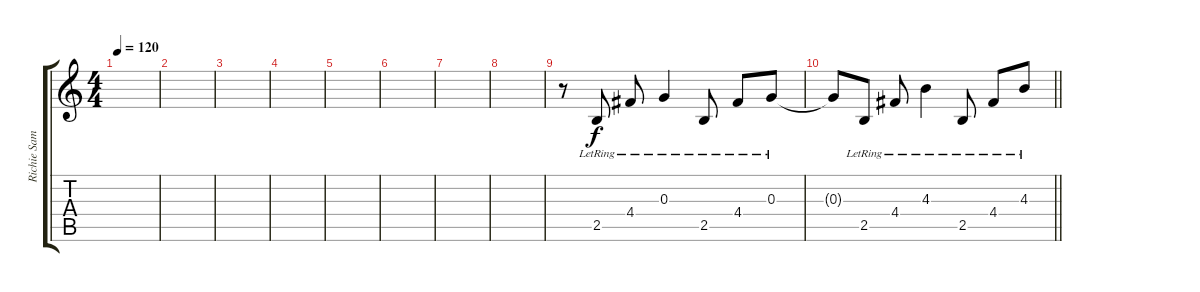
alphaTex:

\track ("Richie Sambora (Clean Guitar)" "Richie Sam") {instrument electricguitarclean}
\staff {score tabs}
\tuning (E4 B3 G3 D3 A2 E2) {hide}
\ts (4 4)
\tempo 120
\clef g2
\ks c
|
|
|
|
|
|
|
|
r.8 2.5{lr}.8{instrument electricguitarclean} 4.4{lr}.8 0.3{lr}.4 2.5{lr}.8 4.4{lr}.8 0.3{lr}.8 |
\barLineRight lightlight
0.3{t}.8 2.5{lr}.8 4.4{lr}.8 4.3{lr}.4 2.5{lr}.8 4.4{lr}.8 4.3{lr}.8
